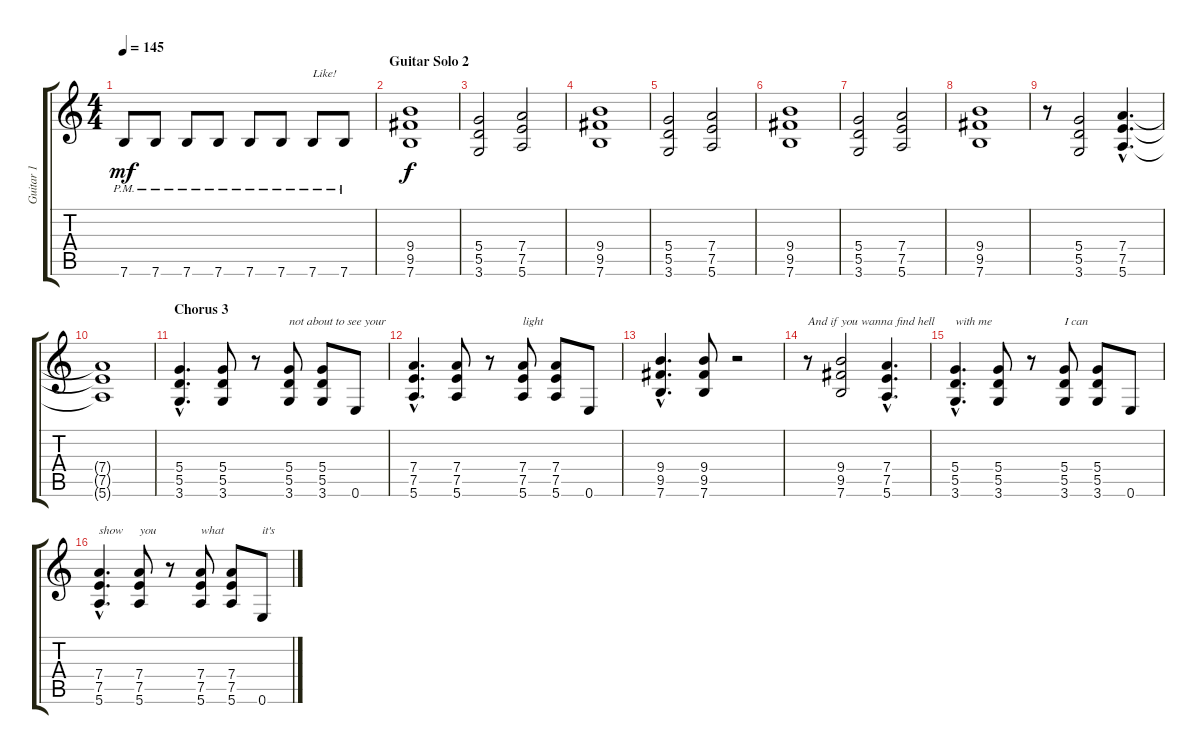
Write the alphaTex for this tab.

\track ("Guitar 1" "Guitar 1") {instrument distortionguitar}
\staff {score tabs}
\tuning (E4 B3 G3 D3 A2 E2) {hide}
\ts (4 4)
\tempo 145
\clef g2
\ks c
7.6{pm}.8{dy mf} 7.6{pm}.8 7.6{pm}.8 7.6{pm}.8 7.6{pm}.8 7.6{pm}.8 7.6{pm}.8{txt "Like!"} 7.6{pm}.8 |
\section ("" "Guitar Solo 2")
(9.4 9.5 7.6).1{dy f} |
(5.4 5.5 3.6).2 (7.4 7.5 5.6).2 |
(9.4 9.5 7.6).1 |
(5.4 5.5 3.6).2 (7.4 7.5 5.6).2 |
(9.4 9.5 7.6).1 |
(5.4 5.5 3.6).2 (7.4 7.5 5.6).2 |
(9.4 9.5 7.6).1 |
r.8 (5.4 5.5 3.6).2 (7.4{hac} 7.5{hac} 5.6{hac}).4{d} |
(7.4{t} 7.5{t} 5.6{t}).1 |
\section ("" "Chorus 3")
(5.4{hac} 5.5{hac} 3.6{hac}).4{d} (5.4 5.5 3.6).8 r.8 (5.4 5.5 3.6).8{txt "not about to see your"} (5.4 5.5 3.6).8 0.6.8 |
(7.4{hac} 7.5{hac} 5.6{hac}).4{d} (7.4 7.5 5.6).8 r.8 (7.4 7.5 5.6).8{txt "light"} (7.4 7.5 5.6).8 0.6.8 |
(9.4{hac} 9.5{hac} 7.6{hac}).4{d} (9.4 9.5 7.6).8 r.2 |
r.8{txt "And if you wanna find hell "} (9.4 9.5 7.6).2 (7.4{hac} 7.5{hac} 5.6{hac}).4{d} |
(5.4{hac} 5.5{hac} 3.6{hac}).4{d txt "with me"} (5.4 5.5 3.6).8 r.8 (5.4 5.5 3.6).8{txt "I can"} (5.4 5.5 3.6).8 0.6.8 |
(7.4{hac} 7.5{hac} 5.6{hac}).4{d txt "show"} (7.4 7.5 5.6).8{txt "you"} r.8 (7.4 7.5 5.6).8{txt "what"} (7.4 7.5 5.6).8 0.6.8{txt "it's"}
